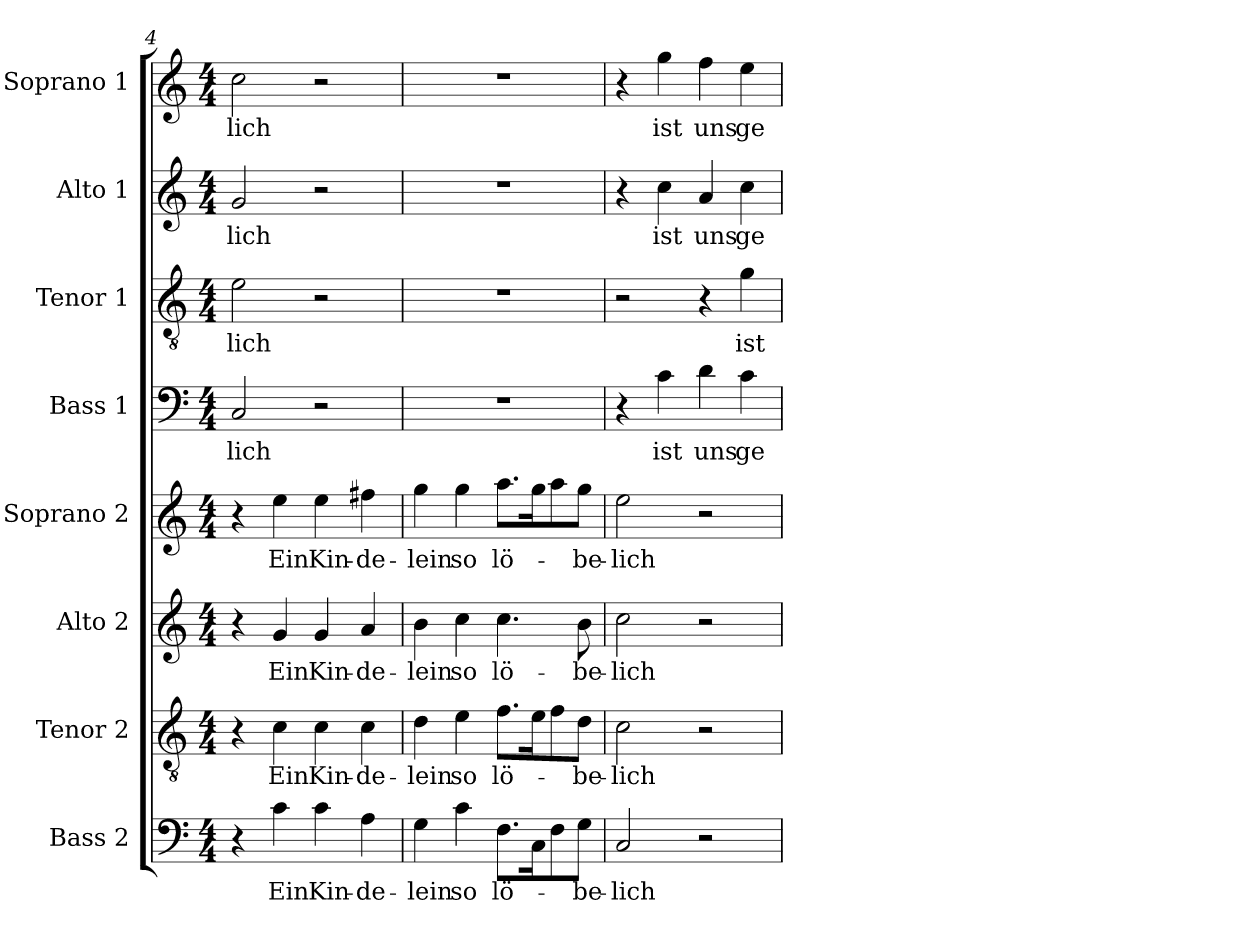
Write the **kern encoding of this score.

**kern	**text	**kern	**text	**kern	**text	**kern	**text	**kern	**text	**kern	**text	**kern	**text	**kern	**text
*part8	*part8	*part7	*part7	*part6	*part6	*part5	*part5	*part4	*part4	*part3	*part3	*part2	*part2	*part1	*part1
*staff8	*staff8	*staff7	*staff7	*staff6	*staff6	*staff5	*staff5	*staff4	*staff4	*staff3	*staff3	*staff2	*staff2	*staff1	*staff1
*I"Bass 2	*	*I"Tenor 2	*	*I"Alto 2	*	*I"Soprano 2	*	*I"Bass 1	*	*I"Tenor 1	*	*I"Alto 1	*	*I"Soprano 1	*
*I'B2	*	*I'T2	*	*I'A2	*	*I'S2	*	*I'B1	*	*I'T1	*	*I'A1	*	*I'S1	*
*clefF4	*	*clefGv2	*	*clefG2	*	*clefG2	*	*clefF4	*	*clefGv2	*	*clefG2	*	*clefG2	*
*	*	*ITrd7c12	*	*	*	*	*	*	*	*ITrd7c12	*	*	*	*	*
*k[]	*	*k[]	*	*k[]	*	*k[]	*	*k[]	*	*k[]	*	*k[]	*	*k[]	*
*C:	*	*C:	*	*C:	*	*C:	*	*C:	*	*C:	*	*C:	*	*C:	*
*M4/4	*	*M4/4	*	*M4/4	*	*M4/4	*	*M4/4	*	*M4/4	*	*M4/4	*	*M4/4	*
=4	=4	=4	=4	=4	=4	=4	=4	=4	=4	=4	=4	=4	=4	=4	=4
!	!	!	!	!	!	!	!	!	!LO:LY:b:color=#000000	!	!	!	!	!	!
!	!	!	!	!	!	!	!	!	!	!	!LO:LY:b:color=#000000	!	!	!	!
!	!	!	!	!	!	!	!	!	!	!	!	!	!LO:LY:b:color=#000000	!	!
!	!	!	!	!	!	!	!	!	!	!	!	!	!	!	!LO:LY:b:color=#000000
4r	.	4r	.	4r	.	4r	.	2Ci/	-lich	2Ei\	-lich	2gi/	-lich	2cci\	-lich
!	!LO:LY:b:color=#000000	!	!	!	!	!	!	!	!	!	!	!	!	!	!
!	!	!	!LO:LY:b:color=#000000	!	!	!	!	!	!	!	!	!	!	!	!
!	!	!	!	!	!LO:LY:b:color=#000000	!	!	!	!	!	!	!	!	!	!
!	!	!	!	!	!	!	!LO:LY:b:color=#000000	!	!	!	!	!	!	!	!
4ci\	Ein	4Ci\	Ein	4gi/	Ein	4eei\	Ein	.	.	.	.	.	.	.	.
!	!LO:LY:b:color=#000000	!	!	!	!	!	!	!	!	!	!	!	!	!	!
!	!	!	!LO:LY:b:color=#000000	!	!	!	!	!	!	!	!	!	!	!	!
!	!	!	!	!	!LO:LY:b:color=#000000	!	!	!	!	!	!	!	!	!	!
!	!	!	!	!	!	!	!LO:LY:b:color=#000000	!	!	!	!	!	!	!	!
4ci\	Kin-	4Ci\	Kin-	4gi/	Kin-	4eei\	Kin-	2r	.	2r	.	2r	.	2r	.
!	!LO:LY:b:color=#000000	!	!	!	!	!	!	!	!	!	!	!	!	!	!
!	!	!	!LO:LY:b:color=#000000	!	!	!	!	!	!	!	!	!	!	!	!
!	!	!	!	!	!LO:LY:b:color=#000000	!	!	!	!	!	!	!	!	!	!
!	!	!	!	!	!	!	!LO:LY:b:color=#000000	!	!	!	!	!	!	!	!
4Ai\	-de-	4Ci\	-de-	4ai/	-de-	4ff#Xi\	-de-	.	.	.	.	.	.	.	.
=5	=5	=5	=5	=5	=5	=5	=5	=5	=5	=5	=5	=5	=5	=5	=5
!	!LO:LY:b:color=#000000	!	!	!	!	!	!	!	!	!	!	!	!	!	!
!	!	!	!LO:LY:b:color=#000000	!	!	!	!	!	!	!	!	!	!	!	!
!	!	!	!	!	!LO:LY:b:color=#000000	!	!	!	!	!	!	!	!	!	!
!	!	!	!	!	!	!	!LO:LY:b:color=#000000	!	!	!	!	!	!	!	!
4Gi\	-lein	4Di\	-lein	4bi\	-lein	4ggi\	-lein	1r	.	1r	.	1r	.	1r	.
!	!LO:LY:b:color=#000000	!	!	!	!	!	!	!	!	!	!	!	!	!	!
!	!	!	!LO:LY:b:color=#000000	!	!	!	!	!	!	!	!	!	!	!	!
!	!	!	!	!	!LO:LY:b:color=#000000	!	!	!	!	!	!	!	!	!	!
!	!	!	!	!	!	!	!LO:LY:b:color=#000000	!	!	!	!	!	!	!	!
4ci\	so	4Ei\	so	4cci\	so	4ggi\	so	.	.	.	.	.	.	.	.
!	!LO:LY:b:color=#000000	!	!	!	!	!	!	!	!	!	!	!	!	!	!
!	!	!	!LO:LY:b:color=#000000	!	!	!	!	!	!	!	!	!	!	!	!
!	!	!	!	!	!LO:LY:b:color=#000000	!	!	!	!	!	!	!	!	!	!
!	!	!	!	!	!	!	!LO:LY:b:color=#000000	!	!	!	!	!	!	!	!
8.Fi\L	lö-	8.Fi\L	lö-	4.cci\	lö-	8.aai\L	lö-	.	.	.	.	.	.	.	.
16Ci\k	.	16Ei\k	.	.	.	16ggi\k	.	.	.	.	.	.	.	.	.
8Fi\	.	8Fi\	.	.	.	8aai\	.	.	.	.	.	.	.	.	.
!	!LO:LY:b:color=#000000	!	!	!	!	!	!	!	!	!	!	!	!	!	!
!	!	!	!LO:LY:b:color=#000000	!	!	!	!	!	!	!	!	!	!	!	!
!	!	!	!	!	!LO:LY:b:color=#000000	!	!	!	!	!	!	!	!	!	!
!	!	!	!	!	!	!	!LO:LY:b:color=#000000	!	!	!	!	!	!	!	!
8Gi\J	-be-	8Di\J	-be-	8bi\	-be-	8ggi\J	-be-	.	.	.	.	.	.	.	.
=6	=6	=6	=6	=6	=6	=6	=6	=6	=6	=6	=6	=6	=6	=6	=6
!	!LO:LY:b:color=#000000	!	!	!	!	!	!	!	!	!	!	!	!	!	!
!	!	!	!LO:LY:b:color=#000000	!	!	!	!	!	!	!	!	!	!	!	!
!	!	!	!	!	!LO:LY:b:color=#000000	!	!	!	!	!	!	!	!	!	!
!	!	!	!	!	!	!	!LO:LY:b:color=#000000	!	!	!	!	!	!	!	!
2Ci/	-lich	2Ci\	-lich	2cci\	-lich	2eei\	-lich	4r	.	2r	.	4r	.	4r	.
!	!	!	!	!	!	!	!	!	!LO:LY:b:color=#000000	!	!	!	!	!	!
!	!	!	!	!	!	!	!	!	!	!	!	!	!LO:LY:b:color=#000000	!	!
!	!	!	!	!	!	!	!	!	!	!	!	!	!	!	!LO:LY:b:color=#000000
.	.	.	.	.	.	.	.	4ci\	ist	.	.	4cci\	ist	4ggi\	ist
!	!	!	!	!	!	!	!	!	!LO:LY:b:color=#000000	!	!	!	!	!	!
!	!	!	!	!	!	!	!	!	!	!	!	!	!LO:LY:b:color=#000000	!	!
!	!	!	!	!	!	!	!	!	!	!	!	!	!	!	!LO:LY:b:color=#000000
2r	.	2r	.	2r	.	2r	.	4di\	uns	4r	.	4ai/	uns	4ffi\	uns
!	!	!	!	!	!	!	!	!	!LO:LY:b:color=#000000	!	!	!	!	!	!
!	!	!	!	!	!	!	!	!	!	!	!LO:LY:b:color=#000000	!	!	!	!
!	!	!	!	!	!	!	!	!	!	!	!	!	!LO:LY:b:color=#000000	!	!
!	!	!	!	!	!	!	!	!	!	!	!	!	!	!	!LO:LY:b:color=#000000
.	.	.	.	.	.	.	.	4ci\	ge-	4Gi\	ist	4cci\	ge-	4eei\	ge-
=	=	=	=	=	=	=	=	=	=	=	=	=	=	=	=
*-	*-	*-	*-	*-	*-	*-	*-	*-	*-	*-	*-	*-	*-	*-	*-
